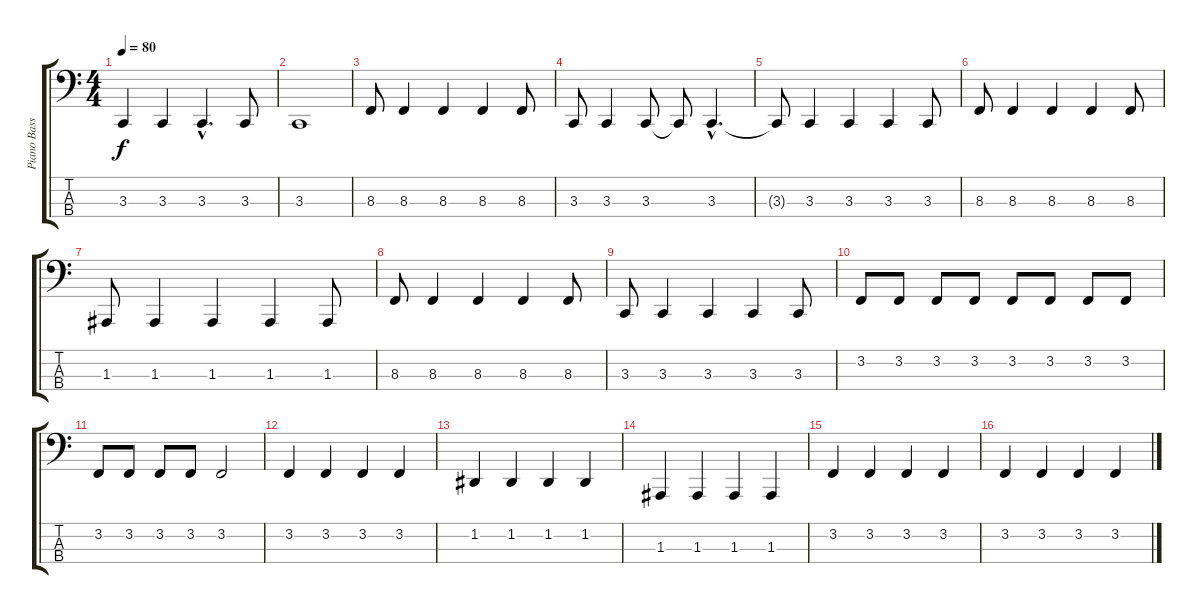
\track ("Piano Bass" "Piano Bass") {instrument brightacousticpiano}
\staff {score tabs}
\tuning (G2 D2 A1 E1) {hide}
\ts (4 4)
\tempo 80
\clef f4
\ks c
3.3.4{dy f} 3.3.4 3.3{hac}.4{d} 3.3.8 |
3.3.1 |
8.3.8 8.3.4 8.3.4 8.3.4 8.3.8 |
3.3.8 3.3.4 3.3.8 3.3{t}.8 3.3{hac}.4{d} |
3.3{t}.8 3.3.4 3.3.4 3.3.4 3.3.8 |
8.3.8 8.3.4 8.3.4 8.3.4 8.3.8 |
1.3.8 1.3.4 1.3.4 1.3.4 1.3.8 |
8.3.8 8.3.4 8.3.4 8.3.4 8.3.8 |
3.3.8 3.3.4 3.3.4 3.3.4 3.3.8 |
3.2.8 3.2.8 3.2.8 3.2.8 3.2.8 3.2.8 3.2.8 3.2.8 |
3.2.8 3.2.8 3.2.8 3.2.8 3.2.2 |
3.2.4 3.2.4 3.2.4 3.2.4 |
1.2.4 1.2.4 1.2.4 1.2.4 |
1.3.4 1.3.4 1.3.4 1.3.4 |
3.2.4 3.2.4 3.2.4 3.2.4 |
3.2.4 3.2.4 3.2.4 3.2.4
